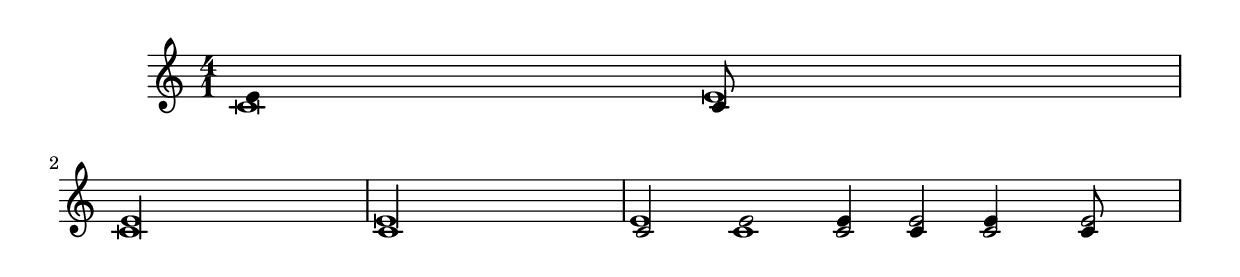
\version "2.14.0"
#(ly:set-option 'warning-as-error #f)
#(ly:expect-warning (ly:translate-cpp-warning-scheme "adding note head to incompatible stem (type = %d/%d)") 1 1)
#(ly:expect-warning (ly:translate-cpp-warning-scheme "maybe input should specify polyphonic voices"))
#(ly:expect-warning (ly:translate-cpp-warning-scheme "adding note head to incompatible stem (type = %d/%d)") 1 8)
#(ly:expect-warning (ly:translate-cpp-warning-scheme "maybe input should specify polyphonic voices"))
#(ly:expect-warning (ly:translate-cpp-warning-scheme "adding note head to incompatible stem (type = %d/%d)") 4 1)
#(ly:expect-warning (ly:translate-cpp-warning-scheme "maybe input should specify polyphonic voices"))
#(ly:expect-warning (ly:translate-cpp-warning-scheme "adding note head to incompatible stem (type = %d/%d)") 1 1)
#(ly:expect-warning (ly:translate-cpp-warning-scheme "maybe input should specify polyphonic voices"))
#(ly:expect-warning (ly:translate-cpp-warning-scheme "adding note head to incompatible stem (type = %d/%d)") 1 4)
#(ly:expect-warning (ly:translate-cpp-warning-scheme "maybe input should specify polyphonic voices"))
#(ly:expect-warning (ly:translate-cpp-warning-scheme "adding note head to incompatible stem (type = %d/%d)") 1 1)
#(ly:expect-warning (ly:translate-cpp-warning-scheme "maybe input should specify polyphonic voices"))
#(ly:expect-warning (ly:translate-cpp-warning-scheme "adding note head to incompatible stem (type = %d/%d)") 1 4)
#(ly:expect-warning (ly:translate-cpp-warning-scheme "maybe input should specify polyphonic voices"))
#(ly:expect-warning (ly:translate-cpp-warning-scheme "adding note head to incompatible stem (type = %d/%d)") 1 8)
#(ly:expect-warning (ly:translate-cpp-warning-scheme "maybe input should specify polyphonic voices"))


\header {

  texidoc = "
Combine several kinds of stems in parallel voices.
"

}

\new Voice { \time 4/1
	     << c'\breve e'8 >>
	     << c'8 e'\breve >> |
	     << c'\longa e'1 >> |
	     << c'1 e'\longa >> |
	     << c'2 e'1 >>
	     << c'1 e'2 >>
	     << c'2 e'4 >>
	     << c'4 e'2 >>
	     << c'2 e'8 >>
	     << c'8 e'2 >>
}
